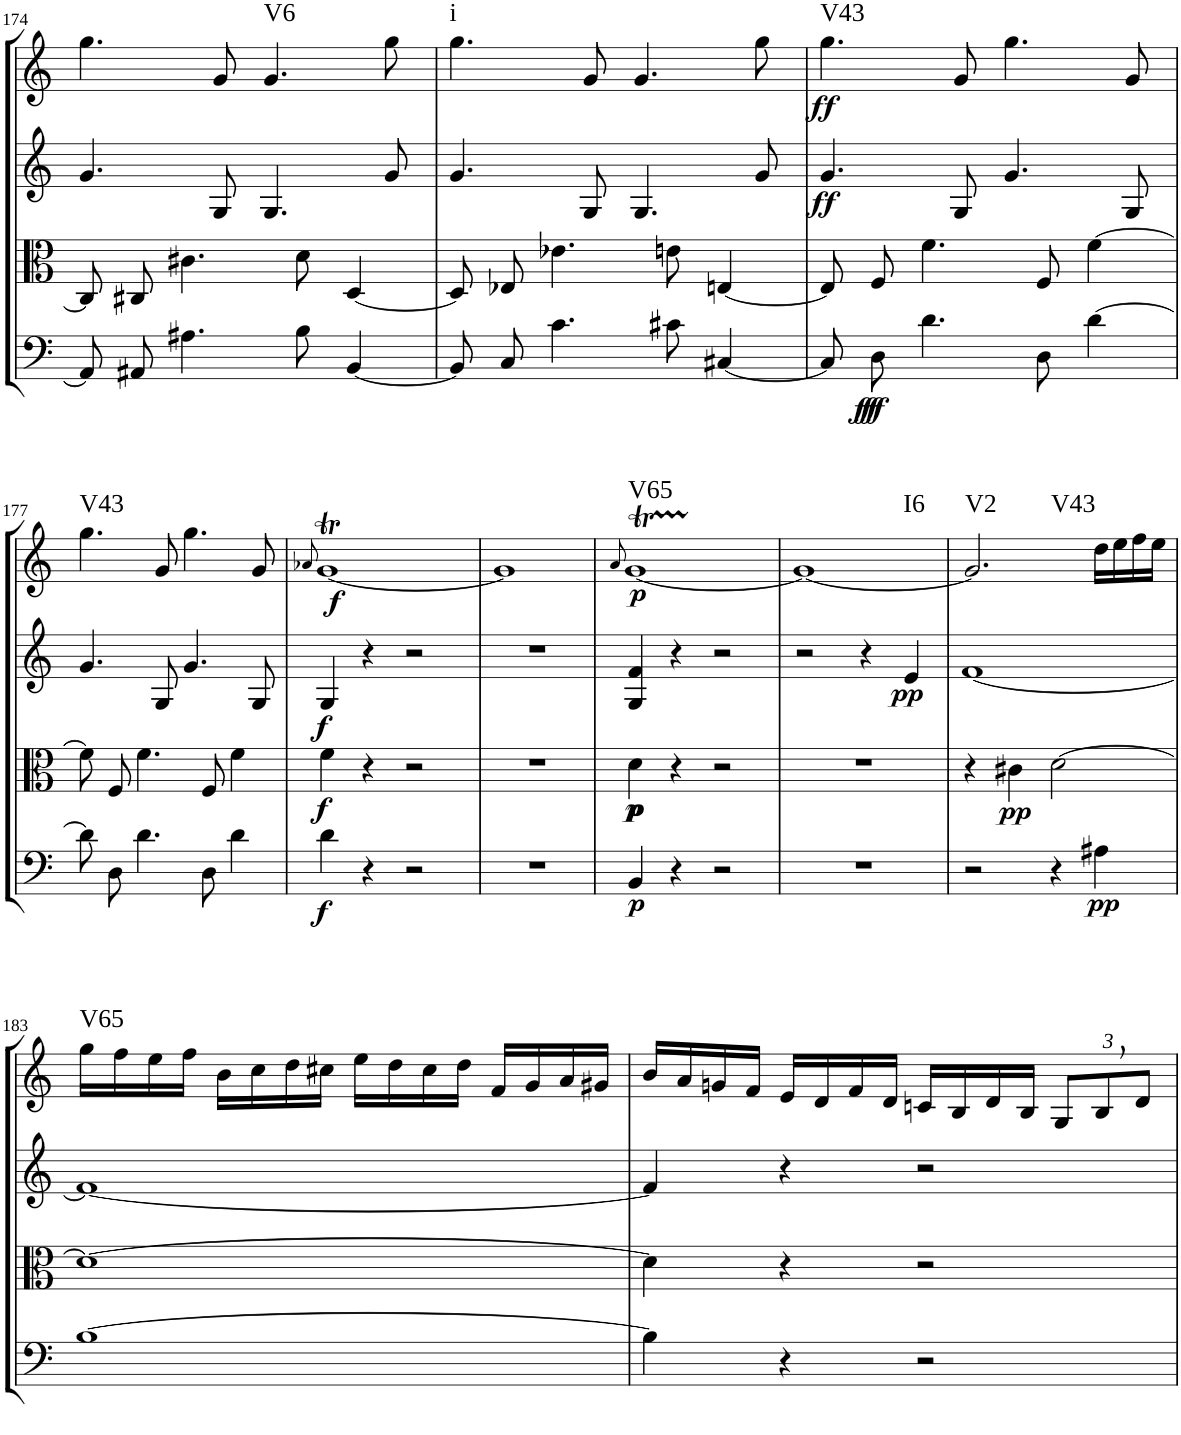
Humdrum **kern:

**kern	**dynam	**kern	**dynam	**kern	**dynam	**kern	**dynam	**harte
*part4	*part4	*part3	*part3	*part2	*part2	*part1	*part1	*part1
*staff4	*staff4	*staff3	*staff3	*staff2	*staff2	*staff1	*staff1	*
*I"Cello	*	*I"Viola	*	*I"2nd Violin	*	*I"1st Violin	*	*
*	*	*I'Vla	*	*I'Vln	*	*I'Vln	*	*
!!LO:PB:g=z
*clefF4	*	*clefC3	*	*clefG2	*	*clefG2	*	*
*k[]	*	*k[]	*	*k[]	*	*k[]	*	*
*M4/4	*	*M4/4	*	*M4/4	*	*M4/4	*	*
*met(c)	*	*met(c)	*	*met(c)	*	*met(c)	*	*
=174	=174	=174	=174	=174	=174	=174	=174	=174
8AA/L]	.	8C/L]	.	4.g/	.	4.gg\	.	.
8AA#X/J	.	8C#X/J	.	.	.	.	.	.
4.A#X\	.	4.c#X\	.	.	.	.	.	.
.	.	.	.	8G/	.	8g/	.	.
!	!	!	!	!	!	!	!	!LO:H:kt=V6
.	.	.	.	4.G/	.	4.g/	.	N
8B\	.	8d\	.	.	.	.	.	.
[4BB/	.	[4D/	.	.	.	.	.	.
.	.	.	.	8g/	.	8gg\	.	.
=175	=175	=175	=175	=175	=175	=175	=175	=175
!	!	!	!	!	!	!	!	!LO:H:kt=i
8BB/L]	.	8D/L]	.	4.g/	.	4.gg\	.	N
8C/J	.	8E-X/J	.	.	.	.	.	.
4.c\	.	4.e-X\	.	.	.	.	.	.
.	.	.	.	8G/	.	8g/	.	.
.	.	.	.	4.G/	.	4.g/	.	.
8c#X\	.	8en\	.	.	.	.	.	.
[4C#X/	.	[4En/	.	.	.	.	.	.
.	.	.	.	8g/	.	8gg\	.	.
=176	=176	=176	=176	=176	=176	=176	=176	=176
!	!	!	!	!	!LO:DY:b	!	!LO:DY:b	!LO:H:kt=V43
8C#/L]	.	8E/L]	.	4.g/	ff	4.gg\	ff	N
!	!LO:DY:b	!	!	!	!	!	!	!
!	!LO:DY:n=1:b	!	!	!	!	!	!	!
8D/J	ff ff	8F/J	.	.	.	.	.	.
4.d\	.	4.f\	.	.	.	.	.	.
.	.	.	.	8G/	.	8g/	.	.
.	.	.	.	4.g/	.	4.gg\	.	.
8D\	.	8F/	.	.	.	.	.	.
[4d\	.	[4f\	.	.	.	.	.	.
.	.	.	.	8G/	.	8g/	.	.
!!LO:LB:g=z
=177	=177	=177	=177	=177	=177	=177	=177	=177
!	!	!	!	!	!	!	!	!LO:H:kt=V43
8d\L]	.	8f/L]	.	4.g/	.	4.gg\	.	N
8D\J	.	8F/J	.	.	.	.	.	.
4.d\	.	4.f\	.	.	.	.	.	.
.	.	.	.	8G/	.	8g/	.	.
.	.	.	.	4.g/	.	4.gg\	.	.
8D\	.	8F/	.	.	.	.	.	.
4d\	.	4f\	.	.	.	.	.	.
.	.	.	.	8G/	.	8g/	.	.
=178	=178	=178	=178	=178	=178	=178	=178	=178
.	.	.	.	.	.	8qa-X/	.	.
!	!LO:DY:b	!	!LO:DY:b	!	!LO:DY:b	!	!LO:DY:b	!
4d\	f	4f\	f	4G/	f	[1gT	f	.
4r	.	4r	.	4r	.	.	.	.
2r	.	2r	.	2r	.	.	.	.
64ryy	.	64ryy	.	64ryy	.	64ryy	.	.
=179	=179	=179	=179	=179	=179	=179	=179	=179
1r	.	1r	.	1r	.	1g]	.	.
=180	=180	=180	=180	=180	=180	=180	=180	=180
.	.	.	.	.	.	8qa/	.	.
!	!LO:DY:b	!	!LO:DY:b	!	!	!	!	!
!	!	!	!LO:DY:n=1:b	!	!	!	!LO:DY:b	!LO:H:kt=V65
4BB/	p	4d\	p p	4G/ 4f/	.	[1gT	p	N
4r	.	4r	.	4r	.	.	.	.
2r	.	2r	.	2r	.	.	.	.
=181	=181	=181	=181	=181	=181	=181	=181	=181
!	!	!	!	!	!	!	!	!LO:H:kt=I6
1r	.	1r	.	2r	.	1g_	.	N
.	.	.	.	4r	.	.	.	.
!	!	!	!	!	!LO:DY:b	!	!	!
.	.	.	.	4e/	pp	.	.	.
=182	=182	=182	=182	=182	=182	=182	=182	=182
!	!	!	!	!	!	!	!	!LO:H:n=1:kt=V2
!	!	!	!	!	!	!	!	!LO:H:n=2:kt=V43
2r	.	4r	.	[1f	.	2.gTTT/]	.	N N
!	!	!	!LO:DY:b	!	!	!	!	!
.	.	4c#X\	pp	.	.	.	.	.
4r	.	[2d\	.	.	.	.	.	.
!	!LO:DY:b	!	!	!	!	!	!	!
4A#X\	pp	.	.	.	.	16dd\LL	.	.
.	.	.	.	.	.	16ee\	.	.
.	.	.	.	.	.	16ff\	.	.
.	.	.	.	.	.	16ee\JJ	.	.
!!LO:LB:g=z
=183	=183	=183	=183	=183	=183	=183	=183	=183
!	!	!	!	!	!	!	!	!LO:H:kt=V65
[1B	.	1d_	.	1f_	.	16gg\LL	.	N
.	.	.	.	.	.	16ff\	.	.
.	.	.	.	.	.	16ee\	.	.
.	.	.	.	.	.	16ff\JJ	.	.
.	.	.	.	.	.	16b\LL	.	.
.	.	.	.	.	.	16cc\	.	.
.	.	.	.	.	.	16dd\	.	.
.	.	.	.	.	.	16cc#X\JJ	.	.
.	.	.	.	.	.	16ee\LL	.	.
.	.	.	.	.	.	16dd\	.	.
.	.	.	.	.	.	16cc#\	.	.
.	.	.	.	.	.	16dd\JJ	.	.
.	.	.	.	.	.	16f/LL	.	.
.	.	.	.	.	.	16g/	.	.
.	.	.	.	.	.	16a/	.	.
.	.	.	.	.	.	16g#X/JJ	.	.
=184	=184	=184	=184	=184	=184	=184	=184	=184
4B\]	.	4d\]	.	4f/]	.	16b/LL	.	.
.	.	.	.	.	.	16a/	.	.
.	.	.	.	.	.	16gn/	.	.
.	.	.	.	.	.	16f/JJ	.	.
4r	.	4r	.	4r	.	16e/LL	.	.
.	.	.	.	.	.	16d/	.	.
.	.	.	.	.	.	16f/	.	.
.	.	.	.	.	.	16d/JJ	.	.
2r	.	2r	.	2r	.	16cn/LL	.	.
.	.	.	.	.	.	16B/	.	.
.	.	.	.	.	.	16d/	.	.
.	.	.	.	.	.	16B/JJ	.	.
*	*	*	*	*	*	*Xbrackettup	*	*
.	.	.	.	.	.	12G/L	.	.
.	.	.	.	.	.	12B/	.	.
.	.	.	.	.	.	12d/J	.	.
=	=	=	=	=	=	=	=	=
*-	*-	*-	*-	*-	*-	*-	*-	*-
